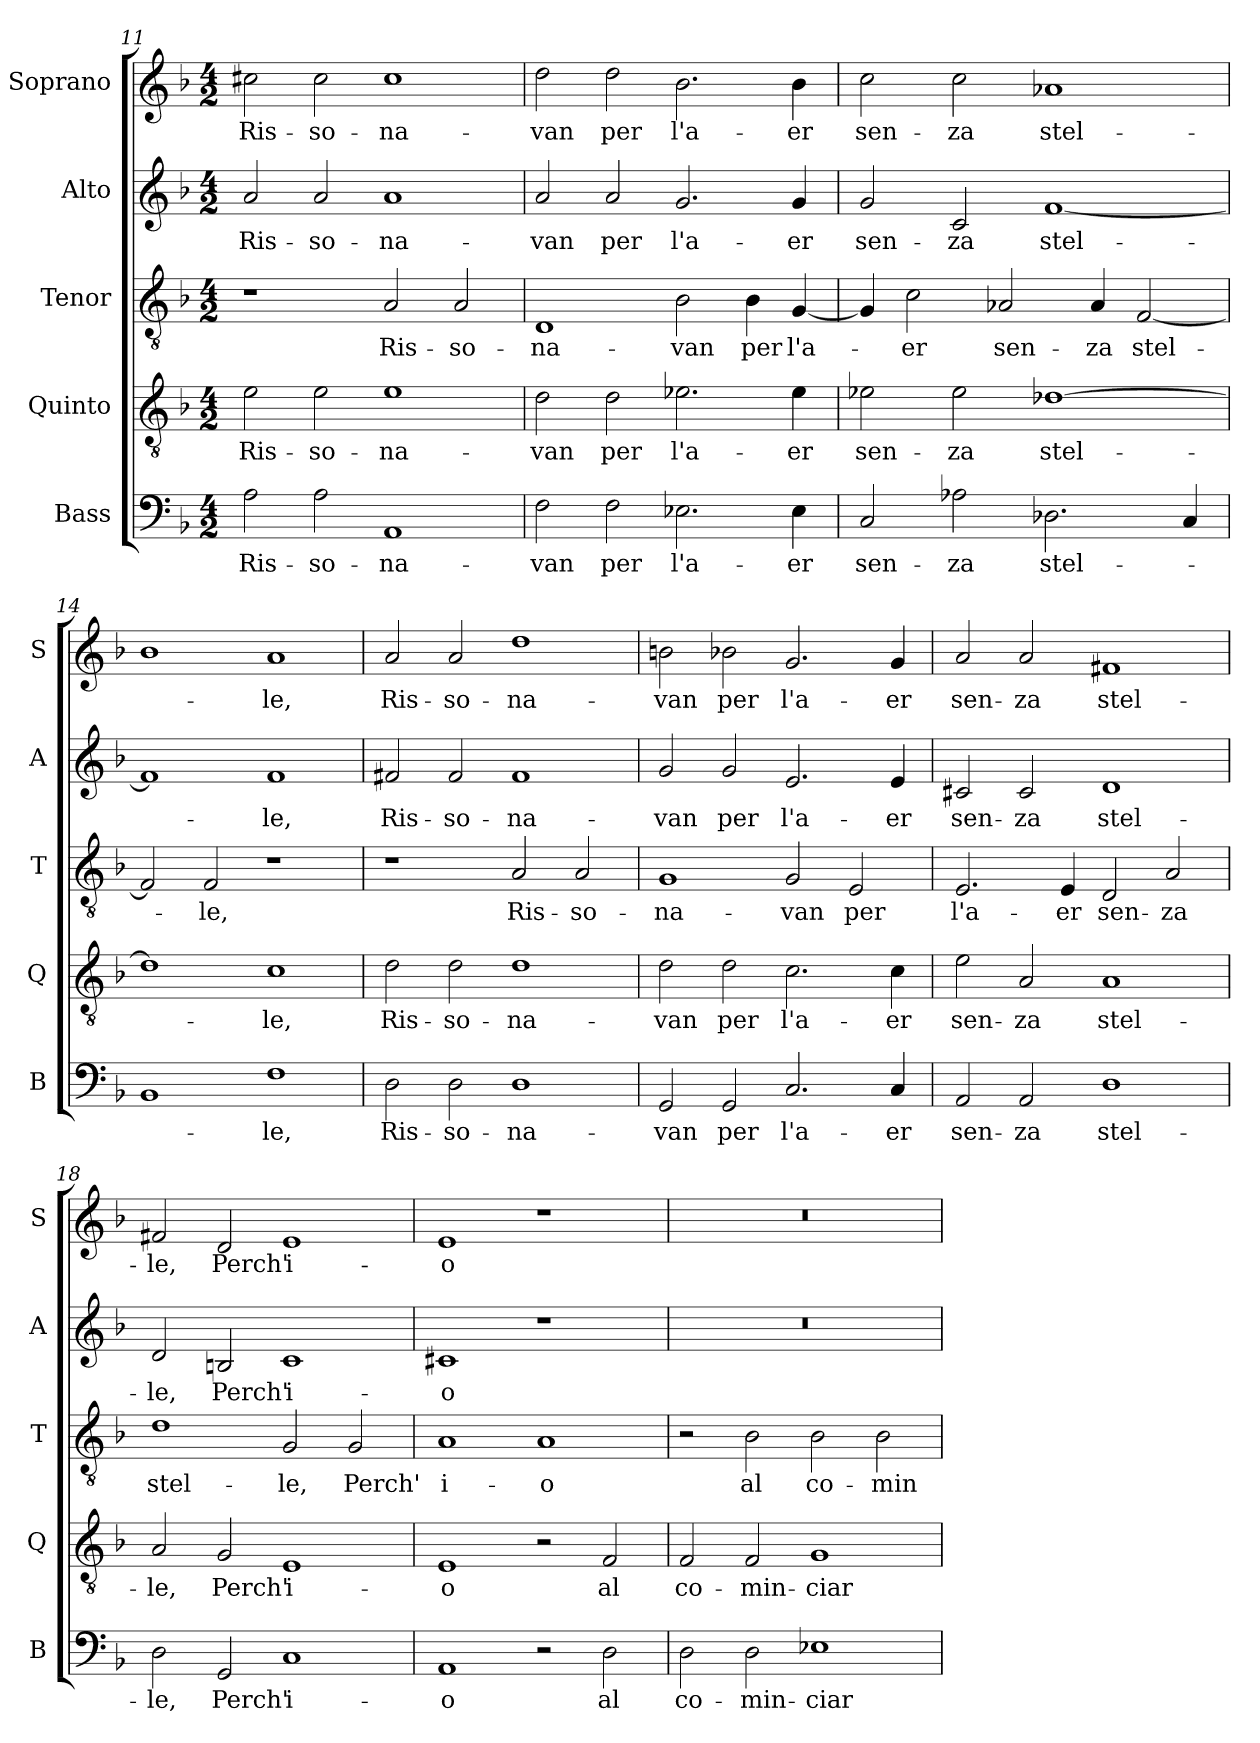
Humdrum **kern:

**kern	**text	**kern	**text	**kern	**text	**kern	**text	**kern	**text
*part5	*part5	*part4	*part4	*part3	*part3	*part2	*part2	*part1	*part1
*staff5	*staff5	*staff4	*staff4	*staff3	*staff3	*staff2	*staff2	*staff1	*staff1
*I"Bass	*	*I"Quinto	*	*I"Tenor	*	*I"Alto	*	*I"Soprano	*
*I'B	*	*I'Q	*	*I'T	*	*I'A	*	*I'S	*
*clefF4	*	*clefGv2	*	*clefGv2	*	*clefG2	*	*clefG2	*
*k[b-]	*	*k[b-]	*	*k[b-]	*	*k[b-]	*	*k[b-]	*
*F:	*	*F:	*	*F:	*	*F:	*	*F:	*
*M4/2	*	*M4/2	*	*M4/2	*	*M4/2	*	*M4/2	*
=11	=11	=11	=11	=11	=11	=11	=11	=11	=11
!	!LO:LY:b	!	!LO:LY:b	!	!	!	!LO:LY:b	!	!LO:LY:b
2A\	Ris-	2e\	Ris-	1r	.	2a/	Ris-	2cc#X\	Ris-
!	!LO:LY:b	!	!LO:LY:b	!	!	!	!LO:LY:b	!	!LO:LY:b
2A\	-so-	2e\	-so-	.	.	2a/	-so-	2cc#\	-so-
!	!LO:LY:b	!	!LO:LY:b	!	!LO:LY:b	!	!LO:LY:b	!	!LO:LY:b
1AA	-na-	1e	-na-	2A/	Ris-	1a	-na-	1cc#	-na-
!	!	!	!	!	!LO:LY:b	!	!	!	!
.	.	.	.	2A/	-so-	.	.	.	.
=12	=12	=12	=12	=12	=12	=12	=12	=12	=12
!	!LO:LY:b	!	!LO:LY:b	!	!LO:LY:b	!	!LO:LY:b	!	!LO:LY:b
2F\	-van	2d\	-van	1D	-na-	2a/	-van	2dd\	-van
!	!LO:LY:b	!	!LO:LY:b	!	!	!	!LO:LY:b	!	!LO:LY:b
2F\	per	2d\	per	.	.	2a/	per	2dd\	per
!	!LO:LY:b	!	!LO:LY:b	!	!LO:LY:b	!	!LO:LY:b	!	!LO:LY:b
2.E-X\	l'a-	2.e-X\	l'a-	2B-\	-van	2.g/	l'a-	2.b-\	l'a-
!	!	!	!	!	!LO:LY:b	!	!	!	!
.	.	.	.	4B-\	per	.	.	.	.
!	!LO:LY:b	!	!LO:LY:b	!	!LO:LY:b	!	!LO:LY:b	!	!LO:LY:b
4E-\	-er	4e-\	-er	[4G/	l'a-	4g/	-er	4b-\	-er
!!LO:PB:g=z
=13	=13	=13	=13	=13	=13	=13	=13	=13	=13
!	!LO:LY:b	!	!LO:LY:b	!	!	!	!LO:LY:b	!	!LO:LY:b
2C/	sen-	2e-X\	sen-	4G/]	.	2g/	sen-	2cc\	sen-
!	!	!	!	!	!LO:LY:b	!	!	!	!
.	.	.	.	2c\	-er	.	.	.	.
!	!LO:LY:b	!	!LO:LY:b	!	!	!	!LO:LY:b	!	!LO:LY:b
2A-X\	-za	2e-\	-za	.	.	2c/	-za	2cc\	-za
!	!	!	!	!	!LO:LY:b	!	!	!	!
.	.	.	.	2A-X/	sen-	.	.	.	.
!	!LO:LY:b	!	!LO:LY:b	!	!	!	!LO:LY:b	!	!LO:LY:b
2.D-X\	stel-	[1d-X	stel-	.	.	[1f	stel-	1a-X	stel-
!	!	!	!	!	!LO:LY:b	!	!	!	!
.	.	.	.	4A-/	-za	.	.	.	.
!	!	!	!	!	!LO:LY:b	!	!	!	!
.	.	.	.	[2F/	stel-	.	.	.	.
4C/	.	.	.	.	.	.	.	.	.
=14	=14	=14	=14	=14	=14	=14	=14	=14	=14
1BB-	.	1d-]	.	2F/]	.	1f]	.	1b-	.
!	!	!	!	!	!LO:LY:b	!	!	!	!
.	.	.	.	2F/	-le,	.	.	.	.
!	!LO:LY:b	!	!LO:LY:b	!	!	!	!LO:LY:b	!	!LO:LY:b
1F	-le,	1c	-le,	1r	.	1f	-le,	1a	-le,
=15	=15	=15	=15	=15	=15	=15	=15	=15	=15
!	!LO:LY:b	!	!LO:LY:b	!	!	!	!LO:LY:b	!	!LO:LY:b
2D\	Ris-	2d\	Ris-	1r	.	2f#X/	Ris-	2a/	Ris-
!	!LO:LY:b	!	!LO:LY:b	!	!	!	!LO:LY:b	!	!LO:LY:b
2D\	-so-	2d\	-so-	.	.	2f#/	-so-	2a/	-so-
!	!LO:LY:b	!	!LO:LY:b	!	!LO:LY:b	!	!LO:LY:b	!	!LO:LY:b
1D	-na-	1d	-na-	2A/	Ris-	1f#	-na-	1dd	-na-
!	!	!	!	!	!LO:LY:b	!	!	!	!
.	.	.	.	2A/	-so-	.	.	.	.
=16	=16	=16	=16	=16	=16	=16	=16	=16	=16
!	!LO:LY:b	!	!LO:LY:b	!	!LO:LY:b	!	!LO:LY:b	!	!LO:LY:b
2GG/	-van	2d\	-van	1G	-na-	2g/	-van	2bn\	-van
!	!LO:LY:b	!	!LO:LY:b	!	!	!	!LO:LY:b	!	!LO:LY:b
2GG/	per	2d\	per	.	.	2g/	per	2b-X\	per
!	!LO:LY:b	!	!LO:LY:b	!	!LO:LY:b	!	!LO:LY:b	!	!LO:LY:b
2.C/	l'a-	2.c\	l'a-	2G/	-van	2.e/	l'a-	2.g/	l'a-
!	!	!	!	!	!LO:LY:b	!	!	!	!
.	.	.	.	2E/	per	.	.	.	.
!	!LO:LY:b	!	!LO:LY:b	!	!	!	!LO:LY:b	!	!LO:LY:b
4C/	-er	4c\	-er	.	.	4e/	-er	4g/	-er
!!LO:LB:g=z
=17	=17	=17	=17	=17	=17	=17	=17	=17	=17
!	!LO:LY:b	!	!LO:LY:b	!	!LO:LY:b	!	!LO:LY:b	!	!LO:LY:b
2AA/	sen-	2e\	sen-	2.E/	l'a-	2c#X/	sen-	2a/	sen-
!	!LO:LY:b	!	!LO:LY:b	!	!	!	!LO:LY:b	!	!LO:LY:b
2AA/	-za	2A/	-za	.	.	2c#/	-za	2a/	-za
!	!	!	!	!	!LO:LY:b	!	!	!	!
.	.	.	.	4E/	-er	.	.	.	.
!	!LO:LY:b	!	!LO:LY:b	!	!LO:LY:b	!	!LO:LY:b	!	!LO:LY:b
1D	stel-	1A	stel-	2D/	sen-	1d	stel-	1f#X	stel-
!	!	!	!	!	!LO:LY:b	!	!	!	!
.	.	.	.	2A/	-za	.	.	.	.
=18	=18	=18	=18	=18	=18	=18	=18	=18	=18
!	!LO:LY:b	!	!LO:LY:b	!	!LO:LY:b	!	!LO:LY:b	!	!LO:LY:b
2D\	-le,	2A/	-le,	1d	stel-	2d/	-le,	2f#X/	-le,
!	!LO:LY:b	!	!LO:LY:b	!	!	!	!LO:LY:b	!	!LO:LY:b
2GG/	Perch'	2G/	Perch'	.	.	2Bn/	Perch'	2d/	Perch'
!	!LO:LY:b	!	!LO:LY:b	!	!LO:LY:b	!	!LO:LY:b	!	!LO:LY:b
1C	i-	1E	i-	2G/	-le,	1c	i-	1e	i-
!	!	!	!	!	!LO:LY:b	!	!	!	!
.	.	.	.	2G/	Perch'	.	.	.	.
=19	=19	=19	=19	=19	=19	=19	=19	=19	=19
!	!LO:LY:b	!	!LO:LY:b	!	!LO:LY:b	!	!LO:LY:b	!	!LO:LY:b
1AA	-o	1E	-o	1A	i-	1c#X	-o	1e	-o
!	!	!	!	!	!LO:LY:b	!	!	!	!
2r	.	2r	.	1A	-o	1r	.	1r	.
!	!LO:LY:b	!	!LO:LY:b	!	!	!	!	!	!
2D\	al	2F/	al	.	.	.	.	.	.
=20	=20	=20	=20	=20	=20	=20	=20	=20	=20
!	!LO:LY:b	!	!LO:LY:b	!	!	!	!	!	!
2D\	co-	2F/	co-	2r	.	0r	.	0r	.
!	!LO:LY:b	!	!LO:LY:b	!	!LO:LY:b	!	!	!	!
2D\	-min-	2F/	-min-	2B-\	al	.	.	.	.
!	!LO:LY:b	!	!LO:LY:b	!	!LO:LY:b	!	!	!	!
1E-X	-ciar	1G	-ciar	2B-\	co-	.	.	.	.
!	!	!	!	!	!LO:LY:b	!	!	!	!
.	.	.	.	2B-\	-min-	.	.	.	.
=	=	=	=	=	=	=	=	=	=
*-	*-	*-	*-	*-	*-	*-	*-	*-	*-
